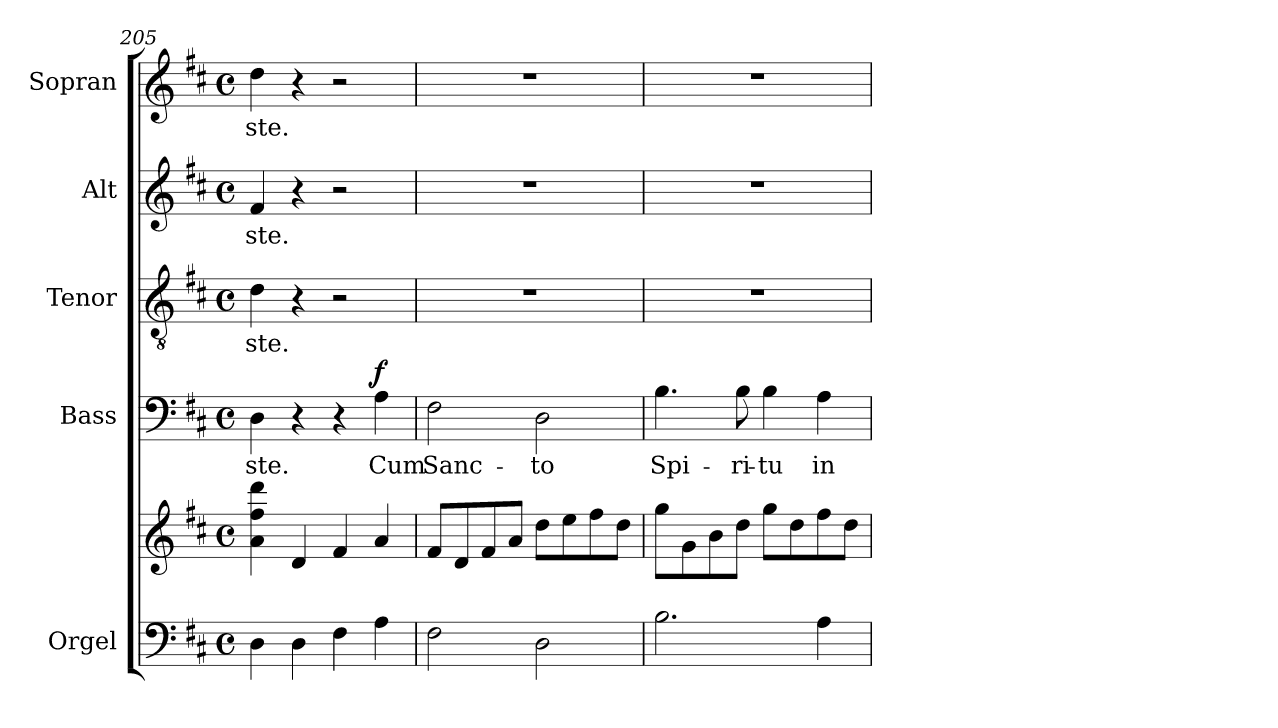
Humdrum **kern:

**kern	**kern	**kern	**text	**dynam	**kern	**text	**kern	**text	**kern	**text
*part5	*part5	*part4	*part4	*part4	*part3	*part3	*part2	*part2	*part1	*part1
*staff6	*staff5	*staff4	*staff4	*staff4	*staff3	*staff3	*staff2	*staff2	*staff1	*staff1
*I"Orgel	*	*I"Bass	*	*	*I"Tenor	*	*I"Alt	*	*I"Sopran	*
*I'Org.	*	*I'B	*	*	*I'T	*	*I'A	*	*I'S	*
!!LO:LB:g=z
*clefF4	*clefG2	*clefF4	*	*	*clefGv2	*	*clefG2	*	*clefG2	*
*k[f#c#]	*k[f#c#]	*k[f#c#]	*	*	*k[f#c#]	*	*k[f#c#]	*	*k[f#c#]	*
*D:	*D:	*D:	*	*	*D:	*	*D:	*	*D:	*
*M4/4	*M4/4	*M4/4	*	*	*M4/4	*	*M4/4	*	*M4/4	*
*met(c)	*met(c)	*met(c)	*	*	*met(c)	*	*met(c)	*	*met(c)	*
=205	=205	=205	=205	=205	=205	=205	=205	=205	=205	=205
!	!	!	!LO:LY:b	!	!	!LO:LY:b	!	!LO:LY:b	!	!LO:LY:b
4D\	4a\ 4ff#\ 4ddd\	4D\	-ste.	.	4d\	-ste.	4f#/	-ste.	4dd\	-ste.
4D\	4d/	4r	.	.	4r	.	4r	.	4r	.
4F#\	4f#/	4r	.	.	2r	.	2r	.	2r	.
!	!	!	!LO:LY:b	!LO:DY:a	!	!	!	!	!	!
4A\	4a/	4A\	Cum	f	.	.	.	.	.	.
=206	=206	=206	=206	=206	=206	=206	=206	=206	=206	=206
!	!	!	!LO:LY:b	!	!	!	!	!	!	!
2F#\	8f#/L	2F#\	Sanc-	.	1r	.	1r	.	1r	.
.	8d/	.	.	.	.	.	.	.	.	.
.	8f#/	.	.	.	.	.	.	.	.	.
.	8a/J	.	.	.	.	.	.	.	.	.
!	!	!	!LO:LY:b	!	!	!	!	!	!	!
2D\	8dd\L	2D\	-to	.	.	.	.	.	.	.
.	8ee\	.	.	.	.	.	.	.	.	.
.	8ff#\	.	.	.	.	.	.	.	.	.
.	8dd\J	.	.	.	.	.	.	.	.	.
=207	=207	=207	=207	=207	=207	=207	=207	=207	=207	=207
!	!	!	!LO:LY:b	!	!	!	!	!	!	!
2.B\	8gg\L	4.B\	Spi-	.	1r	.	1r	.	1r	.
.	8g\	.	.	.	.	.	.	.	.	.
.	8b\	.	.	.	.	.	.	.	.	.
!	!	!	!LO:LY:b	!	!	!	!	!	!	!
.	8dd\J	8B\	-ri-	.	.	.	.	.	.	.
!	!	!	!LO:LY:b	!	!	!	!	!	!	!
.	8gg\L	4B\	-tu	.	.	.	.	.	.	.
.	8dd\	.	.	.	.	.	.	.	.	.
!	!	!	!LO:LY:b	!	!	!	!	!	!	!
4A\	8ff#\	4A\	in	.	.	.	.	.	.	.
.	8dd\J	.	.	.	.	.	.	.	.	.
=	=	=	=	=	=	=	=	=	=	=
*-	*-	*-	*-	*-	*-	*-	*-	*-	*-	*-
